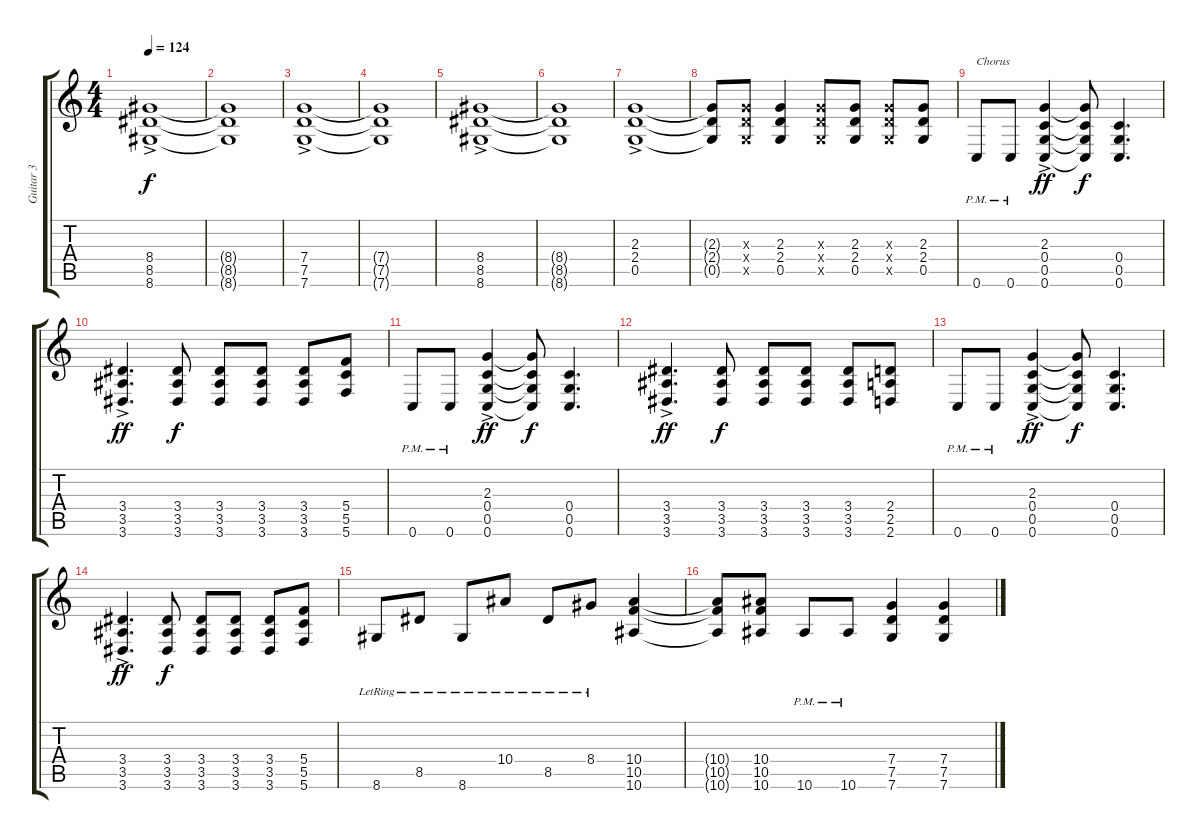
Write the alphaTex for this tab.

\track ("Guitar 3" "Guitar 3") {instrument distortionguitar}
\staff {score tabs}
\tuning (D4 A3 F3 C3 G2 C2) {hide}
\ts (4 4)
\tempo 124
\clef g2
\ks c
(8.4{ac} 8.5{ac} 8.6{ac}).1{dy f} |
(8.4{t} 8.5{t} 8.6{t}).1 |
(7.4{ac} 7.5{ac} 7.6{ac}).1 |
(7.4{t} 7.5{t} 7.6{t}).1 |
(8.4{ac} 8.5{ac} 8.6{ac}).1 |
(8.4{t} 8.5{t} 8.6{t}).1 |
(2.3 2.4{ac} 0.5{ac}).1 |
(2.3{t} 2.4{t} 0.5{t}).8 (2.3{x} 2.4{x} 0.5{x}).8 (2.3 2.4 0.5).4 (2.3{x} 2.4{x} 0.5{x}).8 (2.3 2.4 0.5).8 (2.3{x} 2.4{x} 0.5{x}).8 (2.3 2.4 0.5).8 |
0.6{pm}.8{txt "Chorus"} 0.6{pm}.8 (2.3{ac} 0.4{ac} 0.5{ac} 0.6{ac}).4{dy ff} (2.3{t} 0.4{t} 0.5{t} 0.6{t}).8{dy f} (0.4 0.5 0.6).4{d} |
(3.4{ac} 3.5{ac} 3.6{ac}).4{d dy ff} (3.4 3.5 3.6).8{dy f} (3.4 3.5 3.6).8 (3.4 3.5 3.6).8 (3.4 3.5 3.6).8 (5.4 5.5 5.6).8 |
0.6{pm}.8 0.6{pm}.8 (2.3{ac} 0.4{ac} 0.5{ac} 0.6{ac}).4{dy ff} (2.3{t} 0.4{t} 0.5{t} 0.6{t}).8{dy f} (0.4 0.5 0.6).4{d} |
(3.4{ac} 3.5{ac} 3.6{ac}).4{d dy ff} (3.4 3.5 3.6).8{dy f} (3.4 3.5 3.6).8 (3.4 3.5 3.6).8 (3.4 3.5 3.6).8 (2.4 2.5 2.6).8 |
0.6{pm}.8 0.6{pm}.8 (2.3{ac} 0.4{ac} 0.5{ac} 0.6{ac}).4{dy ff} (2.3{t} 0.4{t} 0.5{t} 0.6{t}).8{dy f} (0.4 0.5 0.6).4{d} |
(3.4{ac} 3.5{ac} 3.6{ac}).4{d dy ff} (3.4 3.5 3.6).8{dy f} (3.4 3.5 3.6).8 (3.4 3.5 3.6).8 (3.4 3.5 3.6).8 (5.4 5.5 5.6).8 |
8.6{lr}.8 8.5{lr}.8 8.6{lr}.8 10.4{lr}.8 8.5{lr}.8 8.4{lr}.8 (10.4 10.5 10.6).4 |
(10.4{t} 10.5{t} 10.6{t}).8 (10.4 10.5 10.6).8 10.6{pm}.8 10.6{pm}.8 (7.4 7.5 7.6).4 (7.4 7.5 7.6).4
